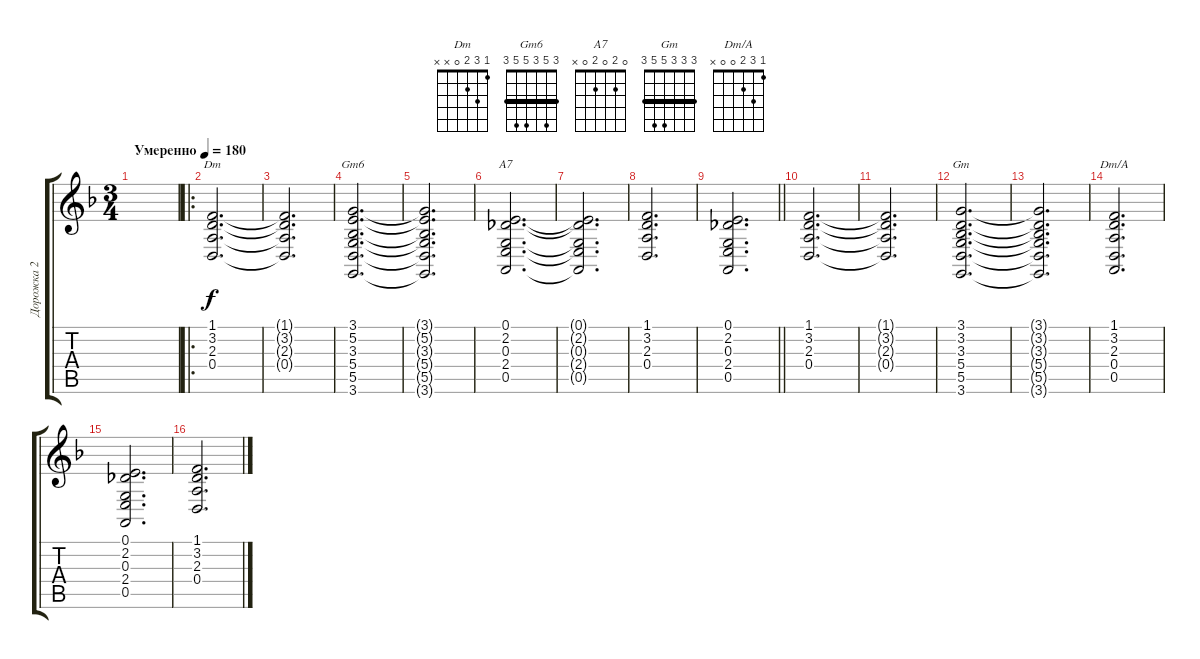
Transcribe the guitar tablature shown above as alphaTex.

\track ("Дорожка 2" "Дорожка 2") {instrument stringensemble1}
\staff {score tabs}
\tuning (E4 B3 G3 D3 A2 E2) {hide}
\chord ("Dm" 1 3 2 0 x x)
\chord ("Gm6" 3 5 3 5 5 3) {barre 3}
\chord ("A7" 0 2 0 2 0 x)
\chord ("Gm" 3 3 3 5 5 3) {barre 3}
\chord ("Dm/A" 1 3 2 0 0 x)
\ts (3 4)
\tempo (180 "Умеренно")
\clef g2
\ks f
|
\ro
(1.1 3.2 2.3 0.4).2{d ch "Dm"} |
(1.1{t} 3.2{t} 2.3{t} 0.4{t}).2{d} |
(3.1 5.2 3.3 5.4 5.5 3.6).2{d ch "Gm6"} |
(3.1{t} 5.2{t} 3.3{t} 5.4{t} 5.5{t} 3.6{t}).2{d} |
(0.1 2.2 0.3 2.4 0.5).2{d ch "A7"} |
(0.1{t} 2.2{t} 0.3{t} 2.4{t} 0.5{t}).2{d} |
(1.1 3.2 2.3 0.4).2{d} |
\barLineRight lightlight
(0.1 2.2 0.3 2.4 0.5).2{d} |
(1.1 3.2 2.3 0.4).2{d} |
(1.1{t} 3.2{t} 2.3{t} 0.4{t}).2{d} |
(3.1 3.2 3.3 5.4 5.5 3.6).2{d ch "Gm"} |
(3.1{t} 3.2{t} 3.3{t} 5.4{t} 5.5{t} 3.6{t}).2{d} |
(1.1 3.2 2.3 0.4 0.5).2{d ch "Dm/A"} |
(0.1 2.2 0.3 2.4 0.5).2{d} |
(1.1 3.2 2.3 0.4).2{d}
